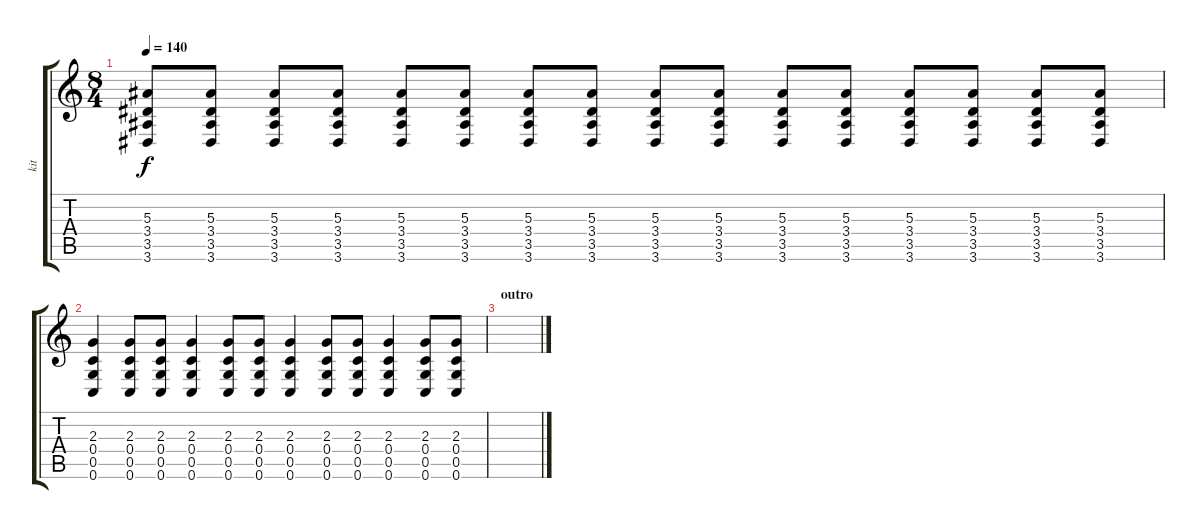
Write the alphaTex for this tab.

\track ("kit" "kit") {instrument distortionguitar}
\staff {score tabs}
\tuning (D4 A3 F3 C3 G2 C2) {hide}
\ts (8 4)
\tempo 140
\clef g2
\ks c
(5.3 3.4 3.5 3.6).8{dy f} (5.3 3.4 3.5 3.6).8 (5.3 3.4 3.5 3.6).8 (5.3 3.4 3.5 3.6).8 (5.3 3.4 3.5 3.6).8 (5.3 3.4 3.5 3.6).8 (5.3 3.4 3.5 3.6).8 (5.3 3.4 3.5 3.6).8 (5.3 3.4 3.5 3.6).8 (5.3 3.4 3.5 3.6).8 (5.3 3.4 3.5 3.6).8 (5.3 3.4 3.5 3.6).8 (5.3 3.4 3.5 3.6).8 (5.3 3.4 3.5 3.6).8 (5.3 3.4 3.5 3.6).8 (5.3 3.4 3.5 3.6).8 |
(2.3 0.4 0.5 0.6).4 (2.3 0.4 0.5 0.6).8 (2.3 0.4 0.5 0.6).8 (2.3 0.4 0.5 0.6).4 (2.3 0.4 0.5 0.6).8 (2.3 0.4 0.5 0.6).8 (2.3 0.4 0.5 0.6).4 (2.3 0.4 0.5 0.6).8 (2.3 0.4 0.5 0.6).8 (2.3 0.4 0.5 0.6).4 (2.3 0.4 0.5 0.6).8 (2.3 0.4 0.5 0.6).8 |
\section ("" "outro")
